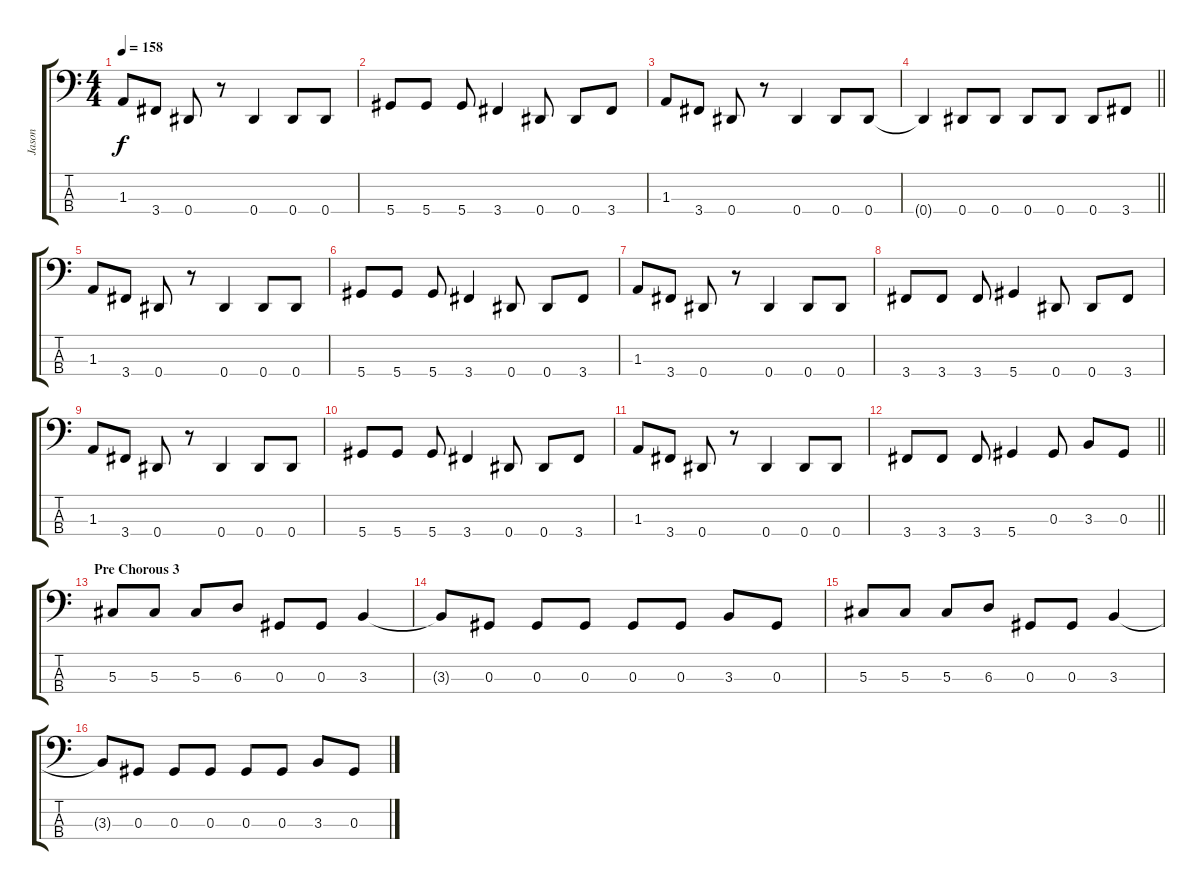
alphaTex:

\track ("Jason" "Jason") {instrument electricbassfinger}
\staff {score tabs}
\tuning (Gb2 Db2 Ab1 Eb1) {hide}
\ts (4 4)
\tempo 158
\clef f4
\ks c
1.3.8{dy f} 3.4.8 0.4.8 r.8 0.4.4 0.4.8 0.4.8 |
5.4.8 5.4.8 5.4.8 3.4.4 0.4.8 0.4.8 3.4.8 |
1.3.8 3.4.8 0.4.8 r.8 0.4.4 0.4.8 0.4.8 |
\barLineRight lightlight
0.4{t}.4 0.4.8 0.4.8 0.4.8 0.4.8 0.4.8 3.4.8 |
\section ("" "")
1.3.8 3.4.8 0.4.8 r.8 0.4.4 0.4.8 0.4.8 |
5.4.8 5.4.8 5.4.8 3.4.4 0.4.8 0.4.8 3.4.8 |
1.3.8 3.4.8 0.4.8 r.8 0.4.4 0.4.8 0.4.8 |
3.4.8 3.4.8 3.4.8 5.4.4 0.4.8 0.4.8 3.4.8 |
1.3.8 3.4.8 0.4.8 r.8 0.4.4 0.4.8 0.4.8 |
5.4.8 5.4.8 5.4.8 3.4.4 0.4.8 0.4.8 3.4.8 |
1.3.8 3.4.8 0.4.8 r.8 0.4.4 0.4.8 0.4.8 |
\barLineRight lightlight
3.4.8 3.4.8 3.4.8 5.4.4 0.3.8 3.3.8 0.3.8 |
\section ("" "Pre Chorous 3")
5.3.8 5.3.8 5.3.8 6.3.8 0.3.8 0.3.8 3.3.4 |
3.3{t}.8 0.3.8 0.3.8 0.3.8 0.3.8 0.3.8 3.3.8 0.3.8 |
5.3.8 5.3.8 5.3.8 6.3.8 0.3.8 0.3.8 3.3.4 |
3.3{t}.8 0.3.8 0.3.8 0.3.8 0.3.8 0.3.8 3.3.8 0.3.8
